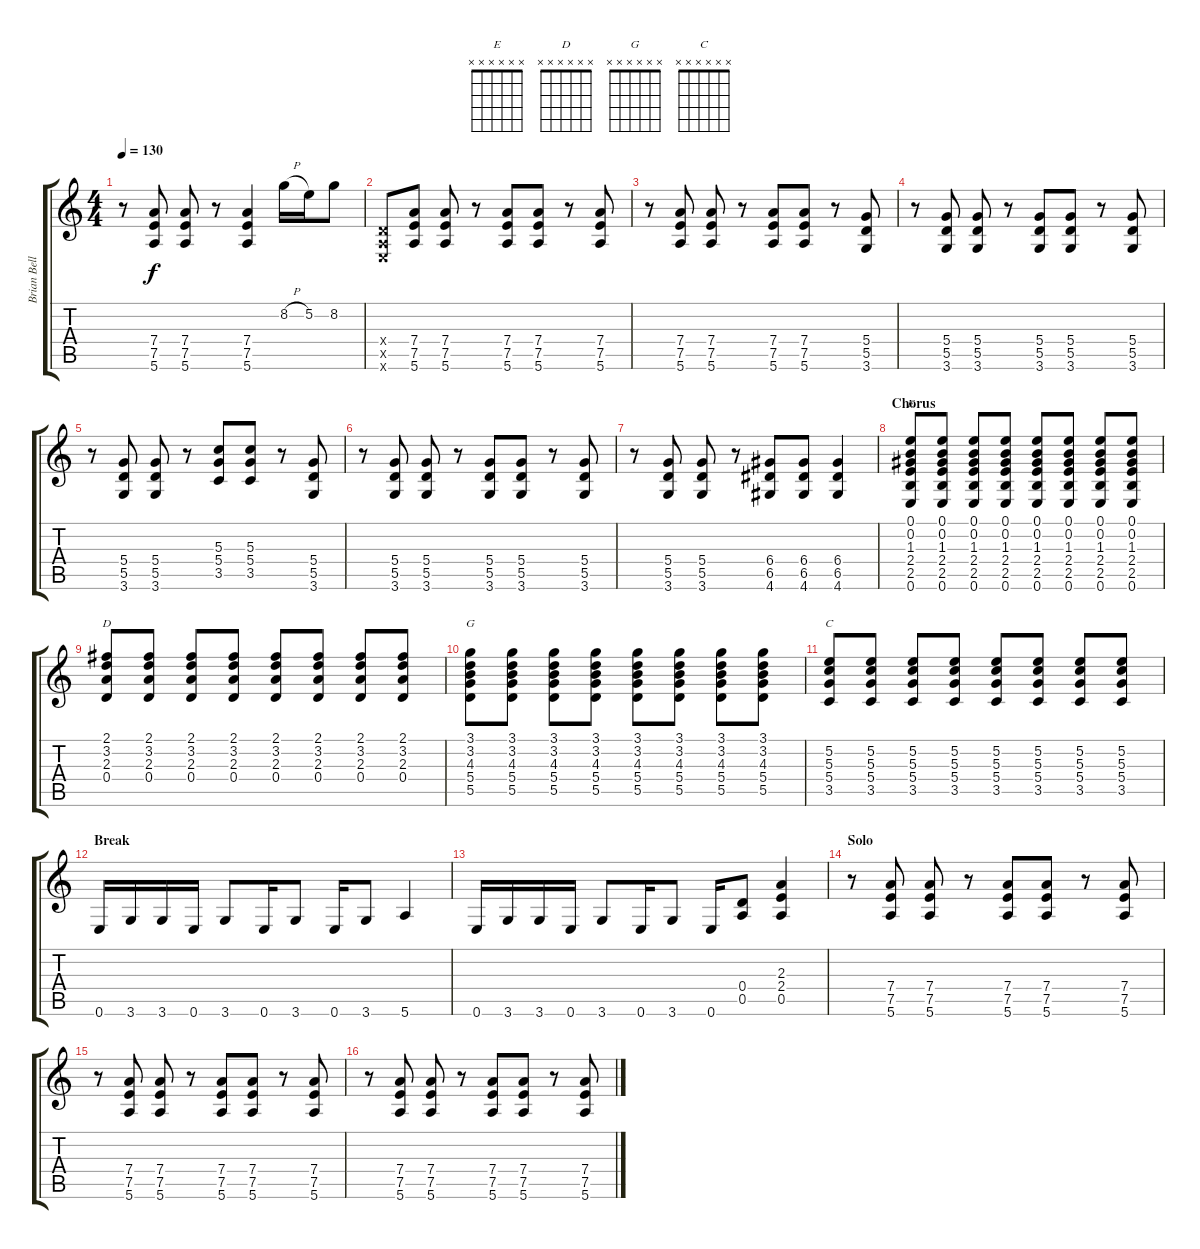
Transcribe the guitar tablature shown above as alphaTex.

\track ("Brian Bell - Guitar" "Brian Bell") {instrument overdrivenguitar}
\staff {score tabs}
\tuning (E4 B3 G3 D3 A2 E2) {hide}
\chord ("E" x x x x x x)
\chord ("D" x x x x x x)
\chord ("G" x x x x x x)
\chord ("C" x x x x x x)
\ts (4 4)
\tempo 130
\clef g2
\ks c
r.8{dy f} (7.4 7.5 5.6).8 (7.4 7.5 5.6).8 r.8 (7.4 7.5 5.6).4 8.2{h}.16 5.2.16 8.2.8 |
(0.4{x} 0.5{x} 0.6{x}).8 (7.4 7.5 5.6).8 (7.4 7.5 5.6).8 r.8 (7.4 7.5 5.6).8 (7.4 7.5 5.6).8 r.8 (7.4 7.5 5.6).8 |
r.8 (7.4 7.5 5.6).8 (7.4 7.5 5.6).8 r.8 (7.4 7.5 5.6).8 (7.4 7.5 5.6).8 r.8 (5.4 5.5 3.6).8 |
r.8 (5.4 5.5 3.6).8 (5.4 5.5 3.6).8 r.8 (5.4 5.5 3.6).8 (5.4 5.5 3.6).8 r.8 (5.4 5.5 3.6).8 |
r.8 (5.4 5.5 3.6).8 (5.4 5.5 3.6).8 r.8 (5.3 5.4 3.5).8 (5.3 5.4 3.5).8 r.8 (5.4 5.5 3.6).8 |
r.8 (5.4 5.5 3.6).8 (5.4 5.5 3.6).8 r.8 (5.4 5.5 3.6).8 (5.4 5.5 3.6).8 r.8 (5.4 5.5 3.6).8 |
r.8 (5.4 5.5 3.6).8 (5.4 5.5 3.6).8 r.8 (6.4 6.5 4.6).8 (6.4 6.5 4.6).8 (6.4 6.5 4.6).4 |
\section ("" "Chorus")
(0.1 0.2 1.3 2.4 2.5 0.6).8{ch "E" volume 6 instrument electricguitarclean} (0.1 0.2 1.3 2.4 2.5 0.6).8 (0.1 0.2 1.3 2.4 2.5 0.6).8 (0.1 0.2 1.3 2.4 2.5 0.6).8 (0.1 0.2 1.3 2.4 2.5 0.6).8 (0.1 0.2 1.3 2.4 2.5 0.6).8 (0.1 0.2 1.3 2.4 2.5 0.6).8 (0.1 0.2 1.3 2.4 2.5 0.6).8 |
(2.1 3.2 2.3 0.4).8{ch "D"} (2.1 3.2 2.3 0.4).8 (2.1 3.2 2.3 0.4).8 (2.1 3.2 2.3 0.4).8 (2.1 3.2 2.3 0.4).8 (2.1 3.2 2.3 0.4).8 (2.1 3.2 2.3 0.4).8 (2.1 3.2 2.3 0.4).8 |
(3.1 3.2 4.3 5.4 5.5).8{ch "G"} (3.1 3.2 4.3 5.4 5.5).8 (3.1 3.2 4.3 5.4 5.5).8 (3.1 3.2 4.3 5.4 5.5).8 (3.1 3.2 4.3 5.4 5.5).8 (3.1 3.2 4.3 5.4 5.5).8 (3.1 3.2 4.3 5.4 5.5).8 (3.1 3.2 4.3 5.4 5.5).8 |
(5.2 5.3 5.4 3.5).8{ch "C"} (5.2 5.3 5.4 3.5).8 (5.2 5.3 5.4 3.5).8 (5.2 5.3 5.4 3.5).8 (5.2 5.3 5.4 3.5).8 (5.2 5.3 5.4 3.5).8 (5.2 5.3 5.4 3.5).8 (5.2 5.3 5.4 3.5).8 |
\section ("" "Break")
0.6.16{volume 10 instrument overdrivenguitar} 3.6.16 3.6.16 0.6.16 3.6.8 0.6.16 3.6.8 0.6.16 3.6.8 5.6.4 |
0.6.16 3.6.16 3.6.16 0.6.16 3.6.8 0.6.16 3.6.8 0.6.16 (0.4 0.5).8 (2.3 2.4 0.5).4 |
\section ("" "Solo")
r.8 (7.4 7.5 5.6).8 (7.4 7.5 5.6).8 r.8 (7.4 7.5 5.6).8 (7.4 7.5 5.6).8 r.8 (7.4 7.5 5.6).8 |
r.8 (7.4 7.5 5.6).8 (7.4 7.5 5.6).8 r.8 (7.4 7.5 5.6).8 (7.4 7.5 5.6).8 r.8 (7.4 7.5 5.6).8 |
r.8 (7.4 7.5 5.6).8 (7.4 7.5 5.6).8 r.8 (7.4 7.5 5.6).8 (7.4 7.5 5.6).8 r.8 (7.4 7.5 5.6).8
